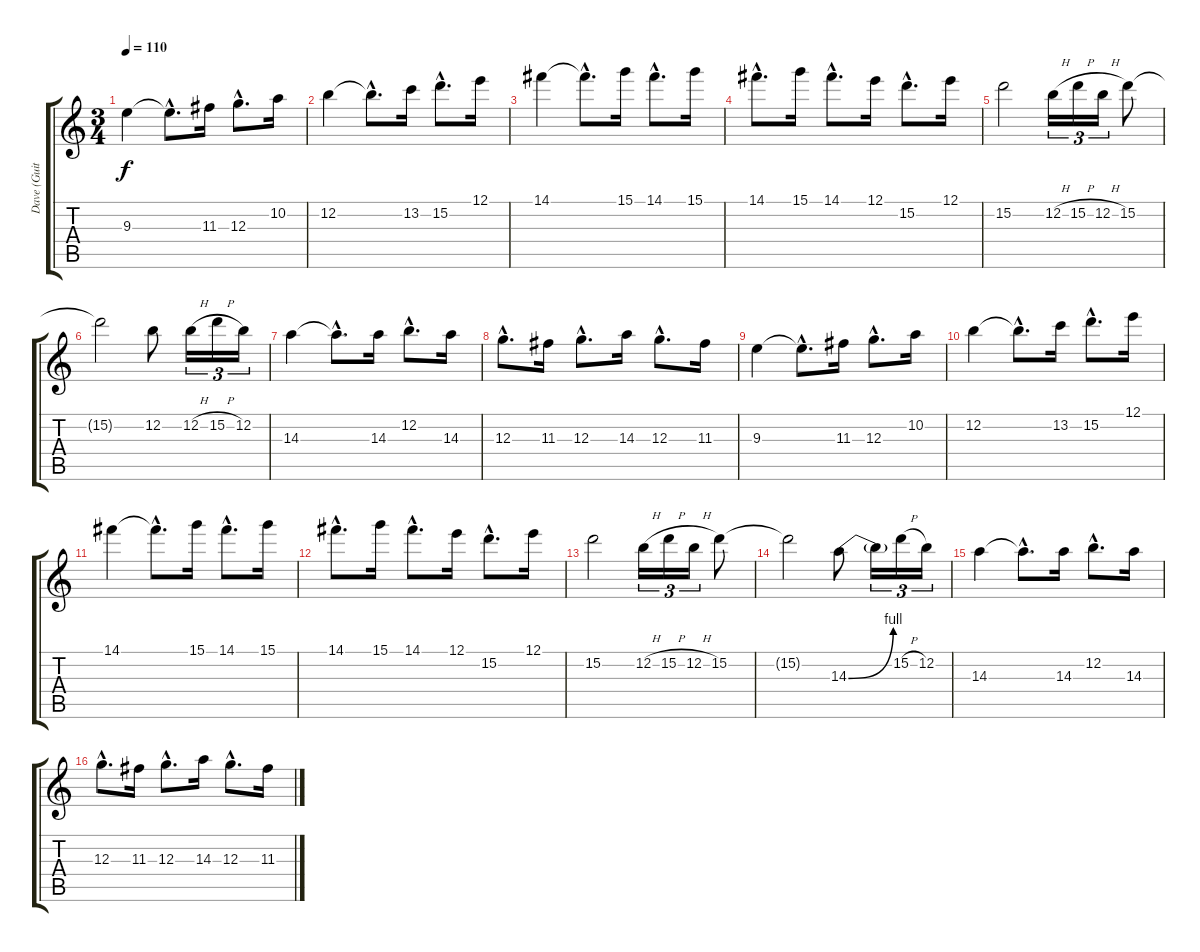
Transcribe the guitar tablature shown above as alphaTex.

\track ("Dave (Guitar 1)" "Dave (Guit") {instrument distortionguitar}
\staff {score tabs}
\tuning (E4 B3 G3 D3 A2 E2) {hide}
\ts (3 4)
\tempo 110
\tempo 55
\tempo 110
\clef g2
\ks c
9.3.4{dy f volume 12 instrument electricguitarclean} 9.3{hac t}.8{d} 11.3.16 12.3{hac}.8{d} 10.2.16 |
12.2.4 12.2{hac t}.8{d} 13.2.16 15.2{hac}.8{d} 12.1.16 |
14.1.4 14.1{hac t}.8{d} 15.1.16 14.1{hac}.8{d} 15.1.16 |
14.1{hac}.8{d} 15.1.16 14.1{hac}.8{d} 12.1.16 15.2{hac}.8{d} 12.1.16 |
15.2.2 12.2{h}.16{tu (3 2)} 15.2{h}.16{tu (3 2)} 12.2{h}.16{tu (3 2)} 15.2.8 |
15.2{t}.2 12.2.8 12.2{h}.16{tu (3 2)} 15.2{h}.16{tu (3 2)} 12.2.16{tu (3 2)} |
14.3.4 14.3{hac t}.8{d} 14.3.16 12.2{hac}.8{d} 14.3.16 |
12.3{hac}.8{d} 11.3.16 12.3{hac}.8{d} 14.3.16 12.3{hac}.8{d} 11.3.16 |
9.3.4 9.3{hac t}.8{d} 11.3.16 12.3{hac}.8{d} 10.2.16 |
12.2.4 12.2{hac t}.8{d} 13.2.16 15.2{hac}.8{d} 12.1.16 |
14.1.4 14.1{hac t}.8{d} 15.1.16 14.1{hac}.8{d} 15.1.16 |
14.1{hac}.8{d} 15.1.16 14.1{hac}.8{d} 12.1.16 15.2{hac}.8{d} 12.1.16 |
15.2.2 12.2{h}.16{tu (3 2)} 15.2{h}.16{tu (3 2)} 12.2{h}.16{tu (3 2)} 15.2.8 |
15.2{t}.2 14.3{be (bend 0 0 60 4)}.8 14.3{t}.16{tu (3 2)} 15.2{h}.16{tu (3 2)} 12.2.16{tu (3 2)} |
14.3.4 14.3{hac t}.8{d} 14.3.16 12.2{hac}.8{d} 14.3.16 |
12.3{hac}.8{d} 11.3.16 12.3{hac}.8{d} 14.3.16 12.3{hac}.8{d} 11.3.16
